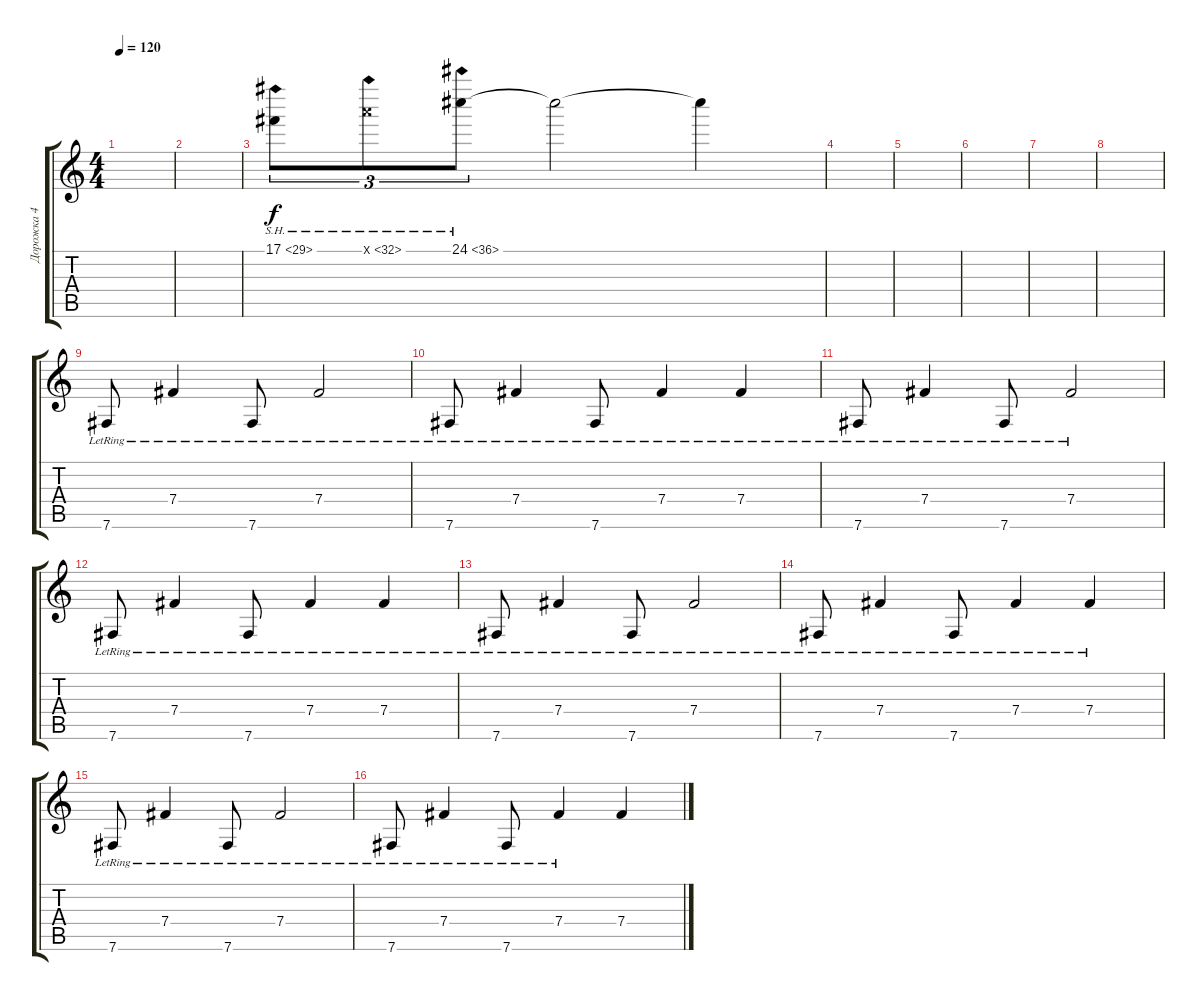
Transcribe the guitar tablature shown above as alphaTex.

\track ("Дорожка 4" "Дорожка 4") {instrument distortionguitar}
\staff {score tabs}
\tuning (Db4 Ab3 E3 B2 Gb2 B1) {hide}
\ts (4 4)
\tempo 120
\clef g2
\ks c
|
|
17.1{sh 12}.8{tu (3 2)} 20.1{sh 12 x}.8{tu (3 2)} 24.1{sh 12}.8{tu (3 2)} 24.1{t}.2 24.1{t}.4 |
|
|
|
|
|
7.6{lr}.8{volume 16 instrument distortionguitar} 7.4{lr}.4 7.6{lr}.8 7.4{lr}.2 |
7.6{lr}.8 7.4{lr}.4 7.6{lr}.8 7.4{lr}.4 7.4{lr}.4 |
7.6{lr}.8 7.4{lr}.4 7.6{lr}.8 7.4{lr}.2 |
7.6{lr}.8 7.4{lr}.4 7.6{lr}.8 7.4{lr}.4 7.4{lr}.4 |
7.6{lr}.8 7.4{lr}.4 7.6{lr}.8 7.4{lr}.2 |
7.6{lr}.8 7.4{lr}.4 7.6{lr}.8 7.4{lr}.4 7.4{lr}.4 |
7.6{lr}.8 7.4{lr}.4 7.6{lr}.8 7.4{lr}.2 |
7.6{lr}.8 7.4{lr}.4 7.6{lr}.8 7.4{lr}.4 7.4.4
